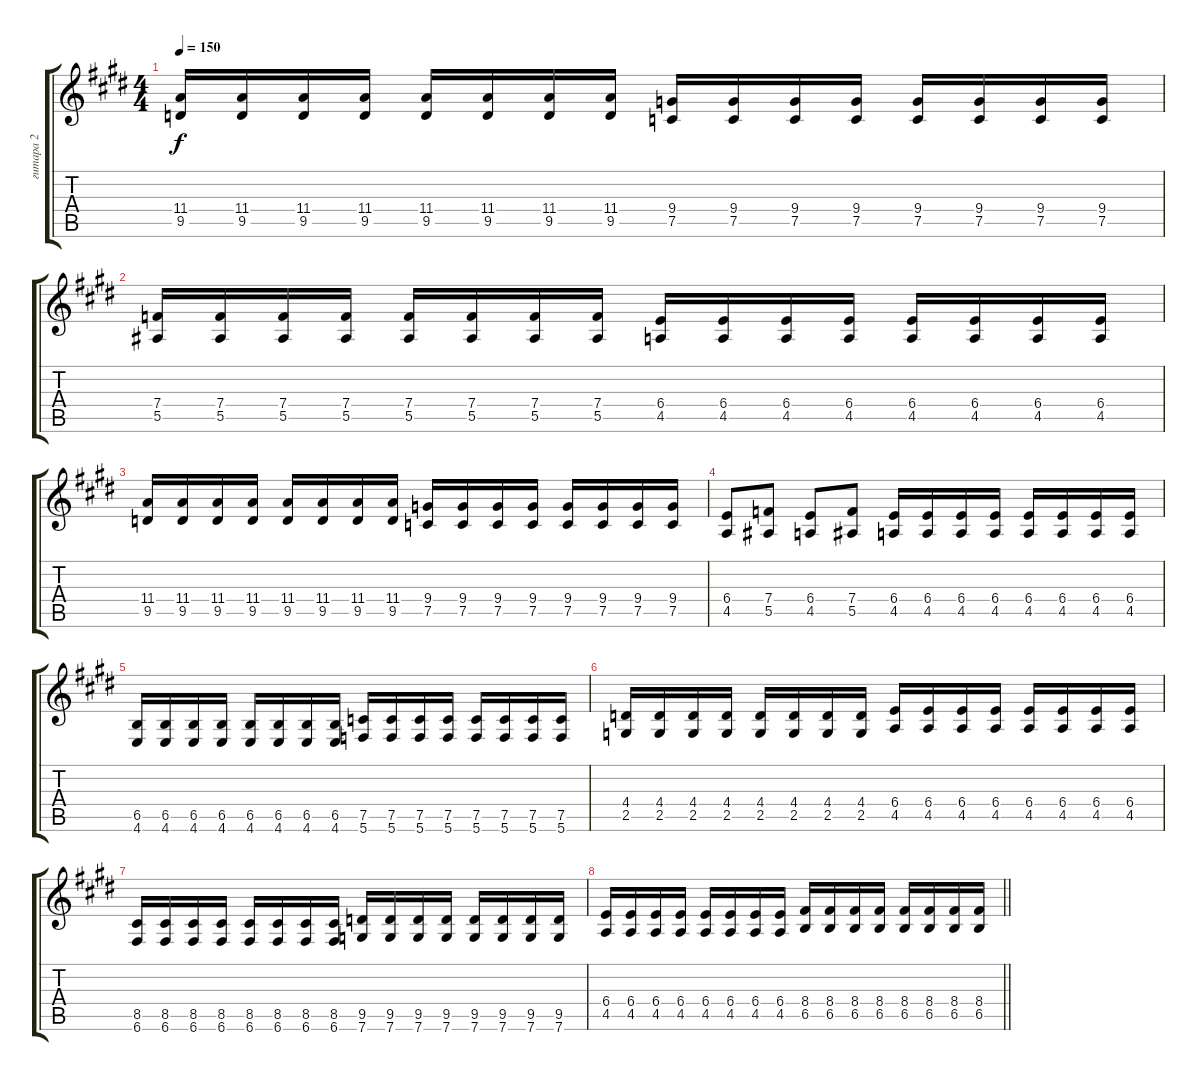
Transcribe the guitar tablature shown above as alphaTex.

\track ("гитара 2" "гитара 2") {instrument distortionguitar}
\staff {score tabs}
\tuning (C4 G3 Eb3 Bb2 F2 C2) {hide}
\ts (4 4)
\tempo 150
\clef g2
\ks c#minor
(11.4 9.5).16{dy f} (11.4 9.5).16 (11.4 9.5).16 (11.4 9.5).16 (11.4 9.5).16 (11.4 9.5).16 (11.4 9.5).16 (11.4 9.5).16 (9.4 7.5).16 (9.4 7.5).16 (9.4 7.5).16 (9.4 7.5).16 (9.4 7.5).16 (9.4 7.5).16 (9.4 7.5).16 (9.4 7.5).16 |
(7.4 5.5).16 (7.4 5.5).16 (7.4 5.5).16 (7.4 5.5).16 (7.4 5.5).16 (7.4 5.5).16 (7.4 5.5).16 (7.4 5.5).16 (6.4 4.5).16 (6.4 4.5).16 (6.4 4.5).16 (6.4 4.5).16 (6.4 4.5).16 (6.4 4.5).16 (6.4 4.5).16 (6.4 4.5).16 |
(11.4 9.5).16 (11.4 9.5).16 (11.4 9.5).16 (11.4 9.5).16 (11.4 9.5).16 (11.4 9.5).16 (11.4 9.5).16 (11.4 9.5).16 (9.4 7.5).16 (9.4 7.5).16 (9.4 7.5).16 (9.4 7.5).16 (9.4 7.5).16 (9.4 7.5).16 (9.4 7.5).16 (9.4 7.5).16 |
(6.4 4.5).8 (7.4 5.5).8 (6.4 4.5).8 (7.4 5.5).8 (6.4 4.5).16 (6.4 4.5).16 (6.4 4.5).16 (6.4 4.5).16 (6.4 4.5).16 (6.4 4.5).16 (6.4 4.5).16 (6.4 4.5).16 |
(6.5 4.6).16 (6.5 4.6).16 (6.5 4.6).16 (6.5 4.6).16 (6.5 4.6).16 (6.5 4.6).16 (6.5 4.6).16 (6.5 4.6).16 (7.5 5.6).16 (7.5 5.6).16 (7.5 5.6).16 (7.5 5.6).16 (7.5 5.6).16 (7.5 5.6).16 (7.5 5.6).16 (7.5 5.6).16 |
(4.4 2.5).16 (4.4 2.5).16 (4.4 2.5).16 (4.4 2.5).16 (4.4 2.5).16 (4.4 2.5).16 (4.4 2.5).16 (4.4 2.5).16 (6.4 4.5).16 (6.4 4.5).16 (6.4 4.5).16 (6.4 4.5).16 (6.4 4.5).16 (6.4 4.5).16 (6.4 4.5).16 (6.4 4.5).16 |
(8.5 6.6).16 (8.5 6.6).16 (8.5 6.6).16 (8.5 6.6).16 (8.5 6.6).16 (8.5 6.6).16 (8.5 6.6).16 (8.5 6.6).16 (9.5 7.6).16 (9.5 7.6).16 (9.5 7.6).16 (9.5 7.6).16 (9.5 7.6).16 (9.5 7.6).16 (9.5 7.6).16 (9.5 7.6).16 |
\barLineRight lightlight
(6.4 4.5).16 (6.4 4.5).16 (6.4 4.5).16 (6.4 4.5).16 (6.4 4.5).16 (6.4 4.5).16 (6.4 4.5).16 (6.4 4.5).16 (8.4 6.5).16 (8.4 6.5).16 (8.4 6.5).16 (8.4 6.5).16 (8.4 6.5).16 (8.4 6.5).16 (8.4 6.5).16 (8.4 6.5).16
